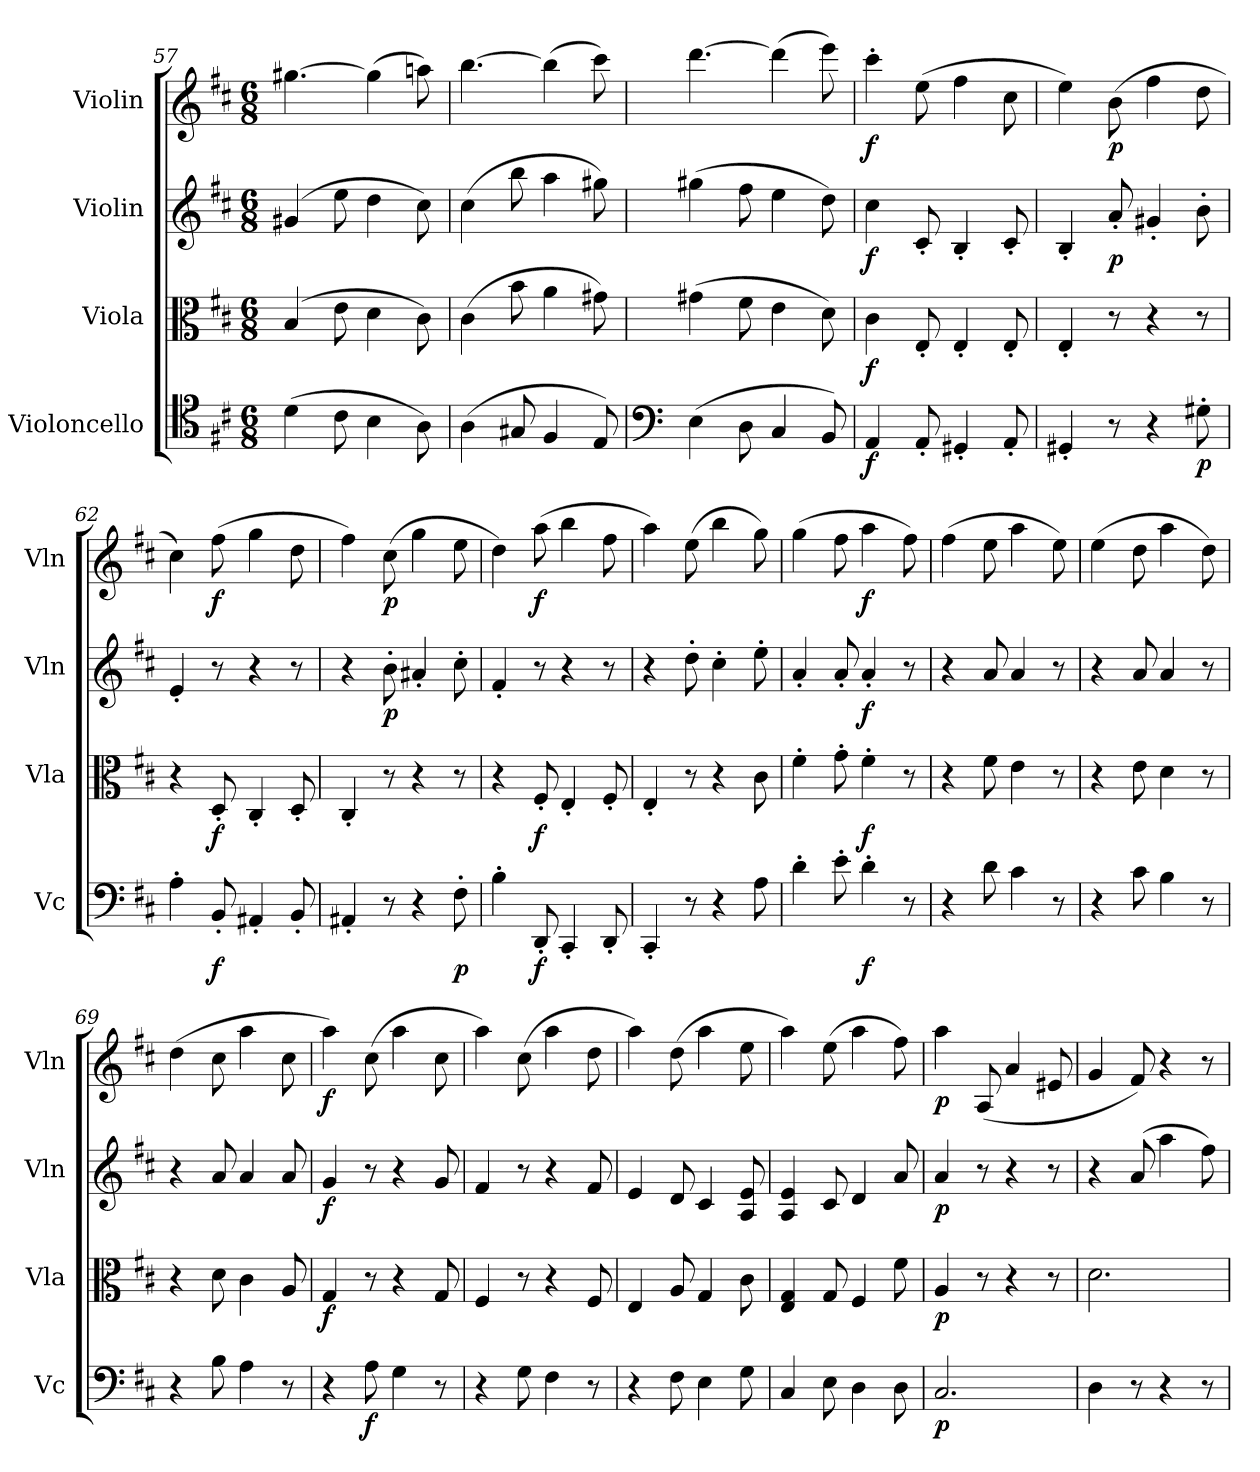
**kern	**dynam	**kern	**dynam	**kern	**dynam	**kern	**dynam
*part4	*part4	*part3	*part3	*part2	*part2	*part1	*part1
*staff4	*staff4	*staff3	*staff3	*staff2	*staff2	*staff1	*staff1
*I"Violoncello	*	*I"Viola	*	*I"Violin	*	*I"Violin	*
*I'Vc	*	*I'Vla	*	*I'Vln	*	*I'Vln	*
*clefC4	*	*clefC3	*	*clefG2	*	*clefG2	*
*k[f#c#]	*	*k[f#c#]	*	*k[f#c#]	*	*k[f#c#]	*
*M6/8	*	*M6/8	*	*M6/8	*	*M6/8	*
=57	=57	=57	=57	=57	=57	=57	=57
(4d\	.	(4B/	.	(4g#X/	.	[4.gg#X\	.
8c#\	.	8e\	.	8ee\	.	.	.
4B\	.	4d\	.	4dd\	.	(4gg#\]	.
8A\)	.	8c#\)	.	8cc#\)	.	8aan\)	.
=58	=58	=58	=58	=58	=58	=58	=58
(4A\	.	(4c#\	.	(4cc#\	.	[4.bb\	.
8G#X/	.	8b\	.	8bb\	.	.	.
4F#/	.	4a\	.	4aa\	.	(4bb\]	.
8E/)	.	8g#X\)	.	8gg#X\)	.	8ccc#\)	.
=59	=59	=59	=59	=59	=59	=59	=59
*clefF4	*	*	*	*	*	*	*
(4E\	.	(4g#X\	.	(4gg#X\	.	[4.ddd\	.
8D\	.	8f#\	.	8ff#\	.	.	.
4C#/	.	4e\	.	4ee\	.	(4ddd\]	.
8BB/)	.	8d\)	.	8dd\)	.	8eee\)	.
=60	=60	=60	=60	=60	=60	=60	=60
4AA/	f	4c#\	f	4cc#\	f	4ccc#'\	f
8AA'/	.	8E'/	.	8c#'/	.	(8ee\	.
4GG#X'/	.	4E'/	.	4B'/	.	4ff#\	.
8AA'/	.	8E'/	.	8c#'/	.	8cc#\	.
=61	=61	=61	=61	=61	=61	=61	=61
4GG#X'/	.	4E'/	.	4B'/	.	4ee\)	.
8r	.	8r	.	8a'/	p	(8b\	p
4r	.	4r	.	4g#X'/	.	4ff#\	.
8G#X'\	p	8r	.	8b'\	.	8dd\	.
=62	=62	=62	=62	=62	=62	=62	=62
4A'\	.	4r	.	4e'/	.	4cc#\)	.
8BB'/	f	8D'/	f	8r	.	(8ff#\	f
4AA#X'/	.	4C#'/	.	4r	.	4gg\	.
8BB'/	.	8D'/	.	8r	.	8dd\	.
=63	=63	=63	=63	=63	=63	=63	=63
4AA#X'/	.	4C#'/	.	4r	.	4ff#\)	.
8r	.	8r	.	8b'\	p	(8cc#\	p
4r	.	4r	.	4a#X'/	.	4gg\	.
8F#'\	p	8r	.	8cc#'\	.	8ee\	.
=64	=64	=64	=64	=64	=64	=64	=64
4B'\	.	4r	.	4f#'/	.	4dd\)	.
8DD'/	f	8F#'/	f	8r	.	(8aa\	f
4CC#'/	.	4E'/	.	4r	.	4bb\	.
8DD'/	.	8F#'/	.	8r	.	8ff#\	.
=65	=65	=65	=65	=65	=65	=65	=65
4CC#'/	.	4E'/	.	4r	.	4aa\)	.
8r	.	8r	.	8dd'\	.	(8ee\	.
4r	.	4r	.	4cc#'\	.	4bb\	.
8A\	.	8c#\	.	8ee'\	.	8gg\)	.
=66	=66	=66	=66	=66	=66	=66	=66
4d'\	.	4f#'\	.	4a'/	.	(4gg\	.
8e'\	.	8g'\	.	8a'/	.	8ff#\	.
4d'\	f	4f#'\	f	4a'/	f	4aa\	f
8r	.	8r	.	8r	.	8ff#\)	.
=67	=67	=67	=67	=67	=67	=67	=67
4r	.	4r	.	4r	.	(4ff#\	.
8d\	.	8f#\	.	8a/	.	8ee\	.
4c#\	.	4e\	.	4a/	.	4aa\	.
8r	.	8r	.	8r	.	8ee\)	.
=68	=68	=68	=68	=68	=68	=68	=68
4r	.	4r	.	4r	.	(4ee\	.
8c#\	.	8e\	.	8a/	.	8dd\	.
4B\	.	4d\	.	4a/	.	4aa\	.
8r	.	8r	.	8r	.	8dd\)	.
=69	=69	=69	=69	=69	=69	=69	=69
4r	.	4r	.	4r	.	(4dd\	.
8B\	.	8d\	.	8a/	.	8cc#\	.
4A\	.	4c#\	.	4a/	.	4aa\	.
8r	.	8A/	.	8a/	.	8cc#\	.
=70	=70	=70	=70	=70	=70	=70	=70
4r	.	4G/	f	4g/	f	4aa\)	f
8A\	f	8r	.	8r	.	(8cc#\	.
4G\	.	4r	.	4r	.	4aa\	.
8r	.	8G/	.	8g/	.	8cc#\	.
=71	=71	=71	=71	=71	=71	=71	=71
4r	.	4F#/	.	4f#/	.	4aa\)	.
8G\	.	8r	.	8r	.	(8cc#\	.
4F#\	.	4r	.	4r	.	4aa\	.
8r	.	8F#/	.	8f#/	.	8dd\	.
=72	=72	=72	=72	=72	=72	=72	=72
4r	.	4E/	.	4e/	.	4aa\)	.
8F#\	.	8A/	.	8d/	.	(8dd\	.
4E\	.	4G/	.	4c#/	.	4aa\	.
8G\	.	8c#\	.	8A/ 8e/	.	8ee\	.
=73	=73	=73	=73	=73	=73	=73	=73
4C#/	.	4E/ 4G/	.	4A/ 4e/	.	4aa\)	.
8E\	.	8G/	.	8c#/	.	(8ee\	.
4D\	.	4F#/	.	4d/	.	4aa\	.
8D\	.	8f#\	.	8a/	.	8ff#\)	.
=74	=74	=74	=74	=74	=74	=74	=74
2.C#/	p	4A/	p	4a/	p	4aa\	p
.	.	8r	.	8r	.	(8A/	.
.	.	4r	.	4r	.	4a/	.
.	.	8r	.	8r	.	8e#X/	.
=75	=75	=75	=75	=75	=75	=75	=75
4D\	.	2.d\	.	4r	.	4g/	.
8r	.	.	.	(8a/	.	8f#/)	.
4r	.	.	.	4aa\	.	4r	.
8r	.	.	.	8ff#\)	.	8r	.
=	=	=	=	=	=	=	=
*-	*-	*-	*-	*-	*-	*-	*-
